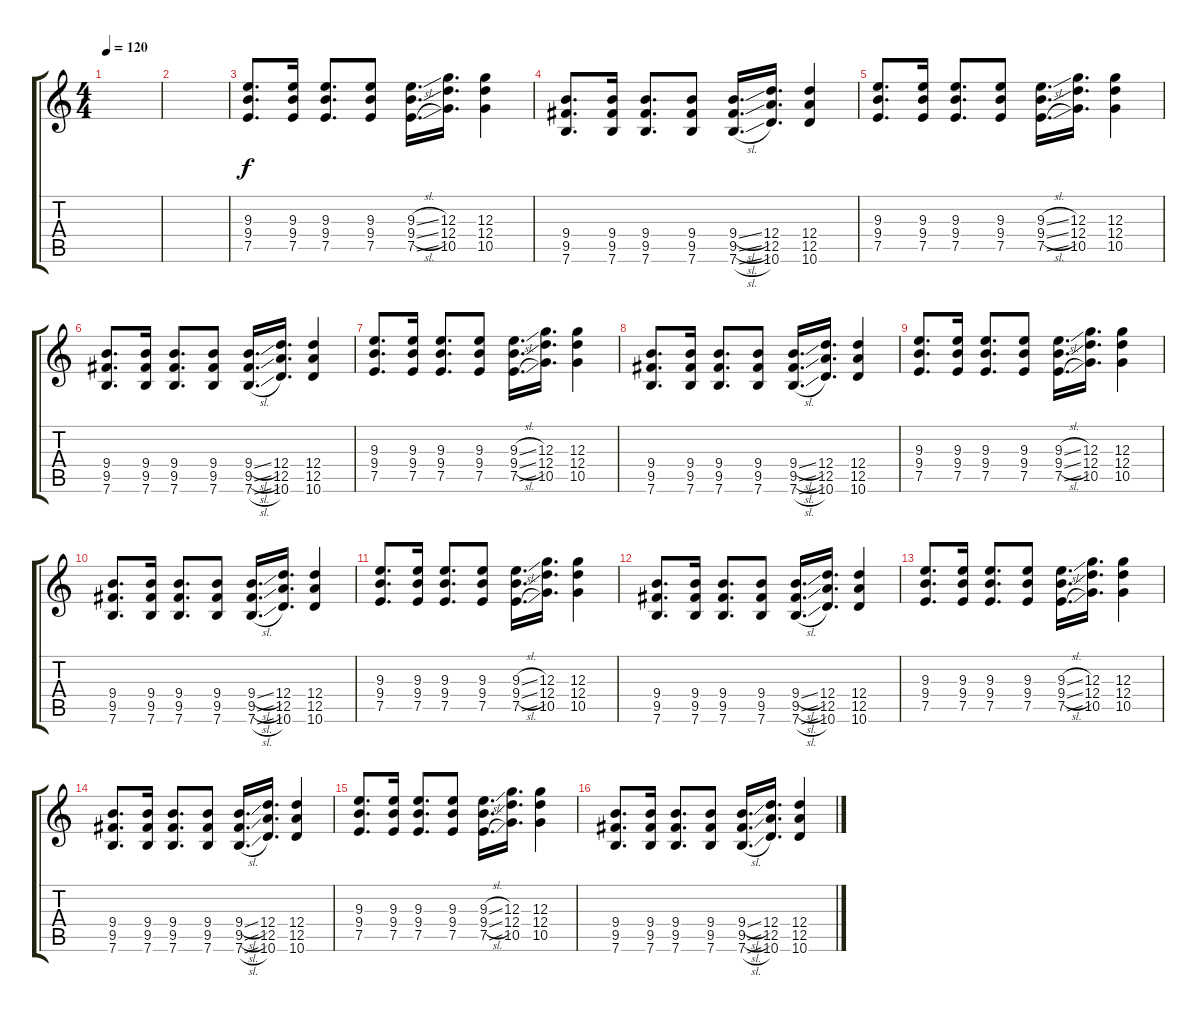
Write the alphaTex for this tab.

\track "" {instrument distortionguitar}
\staff {score tabs}
\tuning (E4 B3 G3 D3 A2 E2) {hide}
\ts (4 4)
\tempo 120
\clef g2
\ks c
|
|
(9.3 9.4 7.5).8{d} (9.3 9.4 7.5).16 (9.3 9.4 7.5).8{d} (9.3 9.4 7.5).8 (9.3{sl} 9.4{sl} 7.5{sl}).16{d} (12.3 12.4 10.5).16{d} (12.3 12.4 10.5).4 |
(9.4 9.5 7.6).8{d} (9.4 9.5 7.6).16 (9.4 9.5 7.6).8{d} (9.4 9.5 7.6).8 (9.4{sl} 9.5{sl} 7.6{sl}).16{d} (12.4 12.5 10.6).16{d} (12.4 12.5 10.6).4 |
(9.3 9.4 7.5).8{d} (9.3 9.4 7.5).16 (9.3 9.4 7.5).8{d} (9.3 9.4 7.5).8 (9.3{sl} 9.4{sl} 7.5{sl}).16{d} (12.3 12.4 10.5).16{d} (12.3 12.4 10.5).4 |
(9.4 9.5 7.6).8{d} (9.4 9.5 7.6).16 (9.4 9.5 7.6).8{d} (9.4 9.5 7.6).8 (9.4{sl} 9.5{sl} 7.6{sl}).16{d} (12.4 12.5 10.6).16{d} (12.4 12.5 10.6).4 |
(9.3 9.4 7.5).8{d} (9.3 9.4 7.5).16 (9.3 9.4 7.5).8{d} (9.3 9.4 7.5).8 (9.3{sl} 9.4{sl} 7.5{sl}).16{d} (12.3 12.4 10.5).16{d} (12.3 12.4 10.5).4 |
(9.4 9.5 7.6).8{d} (9.4 9.5 7.6).16 (9.4 9.5 7.6).8{d} (9.4 9.5 7.6).8 (9.4{sl} 9.5{sl} 7.6{sl}).16{d} (12.4 12.5 10.6).16{d} (12.4 12.5 10.6).4 |
(9.3 9.4 7.5).8{d} (9.3 9.4 7.5).16 (9.3 9.4 7.5).8{d} (9.3 9.4 7.5).8 (9.3{sl} 9.4{sl} 7.5{sl}).16{d} (12.3 12.4 10.5).16{d} (12.3 12.4 10.5).4 |
(9.4 9.5 7.6).8{d} (9.4 9.5 7.6).16 (9.4 9.5 7.6).8{d} (9.4 9.5 7.6).8 (9.4{sl} 9.5{sl} 7.6{sl}).16{d} (12.4 12.5 10.6).16{d} (12.4 12.5 10.6).4 |
(9.3 9.4 7.5).8{d} (9.3 9.4 7.5).16 (9.3 9.4 7.5).8{d} (9.3 9.4 7.5).8 (9.3{sl} 9.4{sl} 7.5{sl}).16{d} (12.3 12.4 10.5).16{d} (12.3 12.4 10.5).4 |
(9.4 9.5 7.6).8{d} (9.4 9.5 7.6).16 (9.4 9.5 7.6).8{d} (9.4 9.5 7.6).8 (9.4{sl} 9.5{sl} 7.6{sl}).16{d} (12.4 12.5 10.6).16{d} (12.4 12.5 10.6).4 |
(9.3 9.4 7.5).8{d} (9.3 9.4 7.5).16 (9.3 9.4 7.5).8{d} (9.3 9.4 7.5).8 (9.3{sl} 9.4{sl} 7.5{sl}).16{d} (12.3 12.4 10.5).16{d} (12.3 12.4 10.5).4 |
(9.4 9.5 7.6).8{d} (9.4 9.5 7.6).16 (9.4 9.5 7.6).8{d} (9.4 9.5 7.6).8 (9.4{sl} 9.5{sl} 7.6{sl}).16{d} (12.4 12.5 10.6).16{d} (12.4 12.5 10.6).4 |
(9.3 9.4 7.5).8{d} (9.3 9.4 7.5).16 (9.3 9.4 7.5).8{d} (9.3 9.4 7.5).8 (9.3{sl} 9.4{sl} 7.5{sl}).16{d} (12.3 12.4 10.5).16{d} (12.3 12.4 10.5).4 |
(9.4 9.5 7.6).8{d} (9.4 9.5 7.6).16 (9.4 9.5 7.6).8{d} (9.4 9.5 7.6).8 (9.4{sl} 9.5{sl} 7.6{sl}).16{d} (12.4 12.5 10.6).16{d} (12.4 12.5 10.6).4
